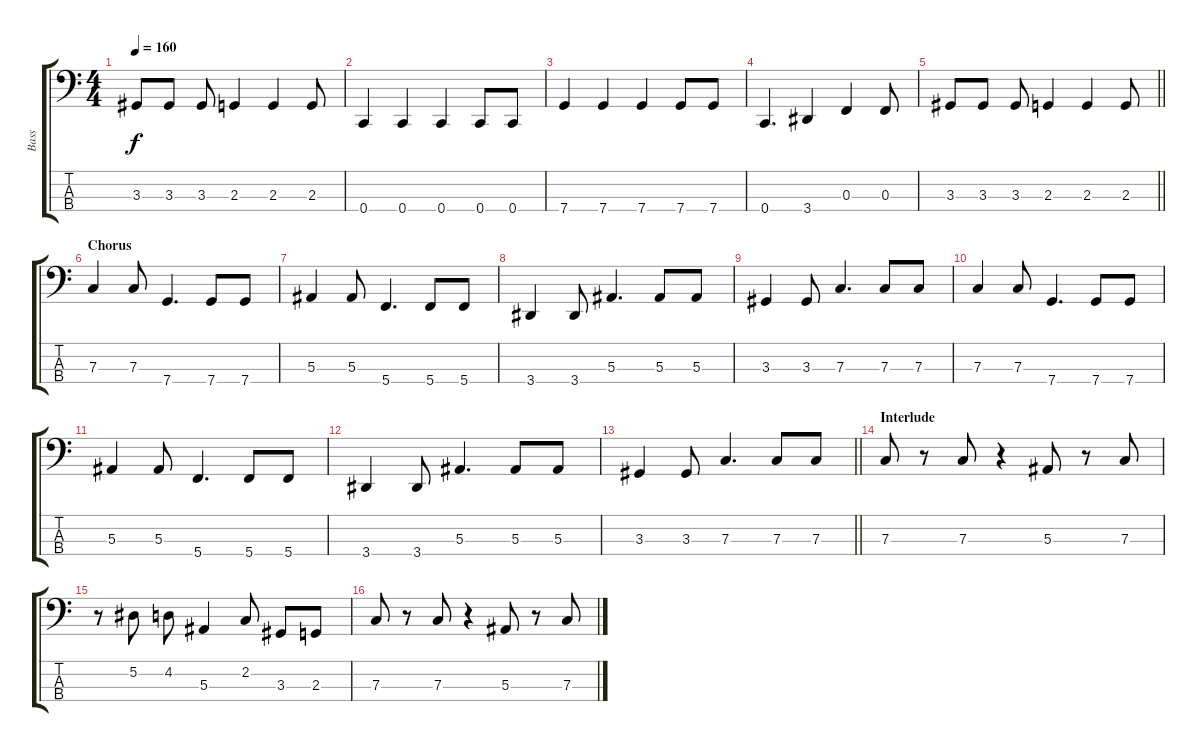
\track ("Bass" "Bass") {instrument electricbassfinger}
\staff {score tabs}
\tuning (Eb2 Bb1 F1 C1) {hide}
\ts (4 4)
\tempo 160
\clef f4
\ks c
3.3.8{dy f} 3.3.8 3.3.8 2.3.4 2.3.4 2.3.8 |
0.4.4 0.4.4 0.4.4 0.4.8 0.4.8 |
7.4.4 7.4.4 7.4.4 7.4.8 7.4.8 |
0.4.4{d} 3.4.4 0.3.4 0.3.8 |
\barLineRight lightlight
3.3.8 3.3.8 3.3.8 2.3.4 2.3.4 2.3.8 |
\section ("" "Chorus")
7.3.4 7.3.8 7.4.4{d} 7.4.8 7.4.8 |
5.3.4 5.3.8 5.4.4{d} 5.4.8 5.4.8 |
3.4.4 3.4.8 5.3.4{d} 5.3.8 5.3.8 |
3.3.4 3.3.8 7.3.4{d} 7.3.8 7.3.8 |
7.3.4 7.3.8 7.4.4{d} 7.4.8 7.4.8 |
5.3.4 5.3.8 5.4.4{d} 5.4.8 5.4.8 |
3.4.4 3.4.8 5.3.4{d} 5.3.8 5.3.8 |
\barLineRight lightlight
3.3.4 3.3.8 7.3.4{d} 7.3.8 7.3.8 |
\section ("" "Interlude")
7.3.8 r.8 7.3.8 r.4 5.3.8 r.8 7.3.8 |
r.8 5.2.8 4.2.8 5.3.4 2.2.8 3.3.8 2.3.8 |
7.3.8 r.8 7.3.8 r.4 5.3.8 r.8 7.3.8
